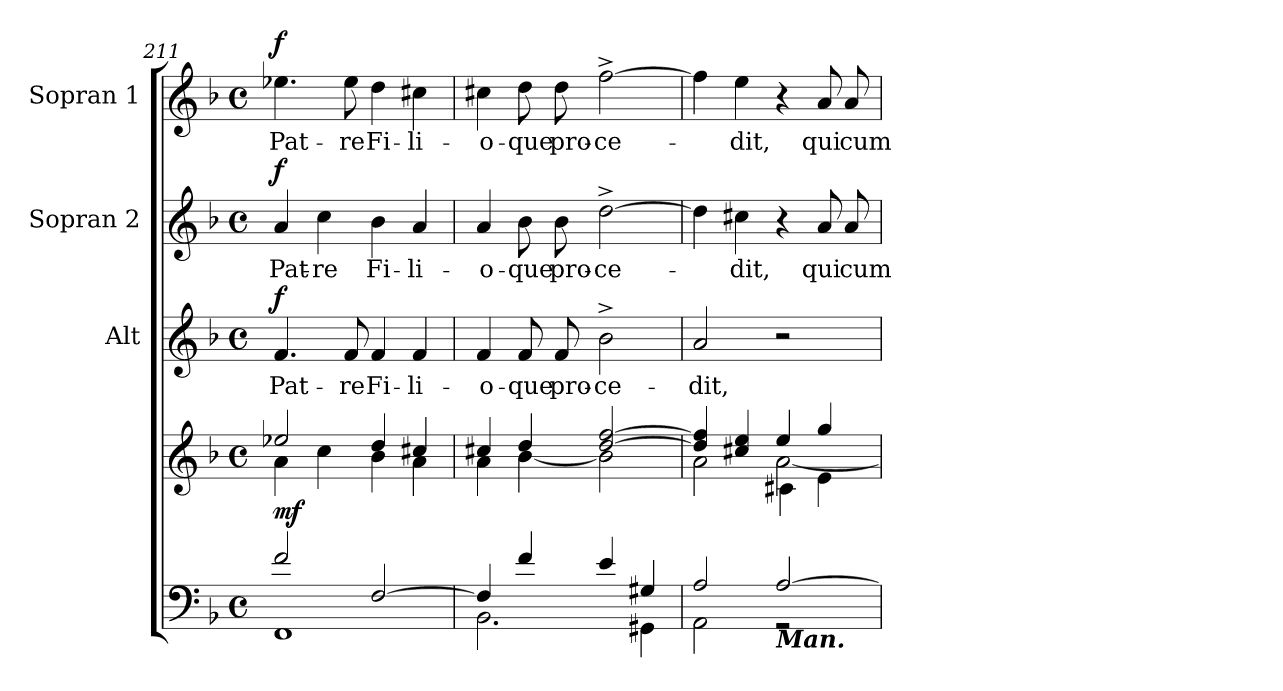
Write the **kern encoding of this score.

**kern	**kern	**dynam	**kern	**text	**dynam	**kern	**text	**dynam	**kern	**text	**dynam
*part4	*part4	*part4	*part3	*part3	*part3	*part2	*part2	*part2	*part1	*part1	*part1
*staff5	*staff4	*staff4/5	*staff3	*staff3	*staff3	*staff2	*staff2	*staff2	*staff1	*staff1	*staff1
*	*	*	*I"Alt	*	*	*I"Sopran 2	*	*	*I"Sopran 1	*	*
*	*	*	*I'A.	*	*	*I'S. 2	*	*	*I'S. 1	*	*
*clefF4	*clefG2	*	*clefG2	*	*	*clefG2	*	*	*clefG2	*	*
*k[b-]	*k[b-]	*	*k[b-]	*	*	*k[b-]	*	*	*k[b-]	*	*
*F:	*F:	*	*F:	*	*	*F:	*	*	*F:	*	*
*M4/4	*M4/4	*	*M4/4	*	*	*M4/4	*	*	*M4/4	*	*
*met(c)	*met(c)	*	*met(c)	*	*	*met(c)	*	*	*met(c)	*	*
=211	=211	=211	=211	=211	=211	=211	=211	=211	=211	=211	=211
*^	*^	*	*	*	*	*	*	*	*	*	*
!	!	!	!	!LO:DY:b	!	!LO:LY:b	!LO:DY:a	!	!LO:LY:b	!LO:DY:a	!	!LO:LY:b	!LO:DY:a
2f/	1FF	2ee-X/	4a\	mf	4.f/	Pat-	f	4a/	Pat-	f	4.ee-X\	Pat-	f
!	!	!	!	!	!	!	!	!	!LO:LY:b	!	!	!	!
.	.	.	4cc\	.	.	.	.	4cc\	-re	.	.	.	.
!	!	!	!	!	!	!LO:LY:b	!	!	!	!	!	!LO:LY:b	!
.	.	.	.	.	8f/	-re	.	.	.	.	8ee-\	-re	.
!	!	!	!	!	!	!LO:LY:b	!	!	!LO:LY:b	!	!	!LO:LY:b	!
[>2F/	.	4dd/	4b-\	.	4f/	Fi-	.	4b-\	Fi-	.	4dd\	Fi-	.
!	!	!	!	!	!	!LO:LY:b	!	!	!LO:LY:b	!	!	!LO:LY:b	!
.	.	4cc#X/	4a\	.	4f/	-li-	.	4a/	-li-	.	4cc#X\	-li-	.
=212	=212	=212	=212	=212	=212	=212	=212	=212	=212	=212	=212	=212	=212
!	!	!	!	!	!	!LO:LY:b	!	!	!LO:LY:b	!	!	!LO:LY:b	!
4F/]	2.BB-\	4cc#X/	4a\	.	4f/	-o-	.	4a/	-o-	.	4cc#X\	-o-	.
!	!	!	!	!	!	!LO:LY:b	!	!	!LO:LY:b	!	!	!LO:LY:b	!
4f/	.	4dd/	[<4b-\	.	8f/	-que	.	8b-\	-que	.	8dd\	-que	.
!	!	!	!	!	!	!LO:LY:b	!	!	!LO:LY:b	!	!	!LO:LY:b	!
.	.	.	.	.	8f/	pro-	.	8b-\	pro-	.	8dd\	pro-	.
!	!	!	!	!	!	!LO:LY:b	!	!	!LO:LY:b	!	!	!LO:LY:b	!
4e/	.	[>2dd/ [>2ff/	2b-\]	.	2b-^>\	-ce-	.	[2dd^>\	-ce-	.	[2ff^>\	-ce-	.
4G#X/	4GG#X\	.	.	.	.	.	.	.	.	.	.	.	.
=213	=213	=213	=213	=213	=213	=213	=213	=213	=213	=213	=213	=213	=213
*	*	*	*^	*	*	*	*	*	*	*	*	*	*
!	!	!	!	!	!	!	!LO:LY:b	!	!	!	!	!	!	!
2A/	2AA\	4dd/] 4ff/]	2a\	2ryy	.	2a/	-dit,	.	4dd\]	.	.	4ff\]	.	.
!	!	!	!	!	!	!	!	!	!	!LO:LY:b	!	!	!LO:LY:b	!
.	.	4cc#X/ 4ee/	.	.	.	.	.	.	4cc#X\	-dit,	.	4ee\	-dit,	.
!LO:TX:b:Bi:t=Man.	!	!	!	!	!	!	!	!	!	!	!	!	!	!
[>2A/	2rGG	4ee/	[>2a\	4c#X\	.	2r	.	.	4r	.	.	4r	.	.
!	!	!	!	!	!	!	!	!	!	!LO:LY:b	!	!	!LO:LY:b	!
.	.	4gg/	.	4e\	.	.	.	.	8a/	qui	.	8a/	qui	.
!	!	!	!	!	!	!	!	!	!	!LO:LY:b	!	!	!LO:LY:b	!
.	.	.	.	.	.	.	.	.	8a/	cum	.	8a/	cum	.
*v	*v	*	*	*	*	*	*	*	*	*	*	*	*	*
*	*v	*v	*v	*	*	*	*	*	*	*	*	*	*
=	=	=	=	=	=	=	=	=	=	=	=
*-	*-	*-	*-	*-	*-	*-	*-	*-	*-	*-	*-
